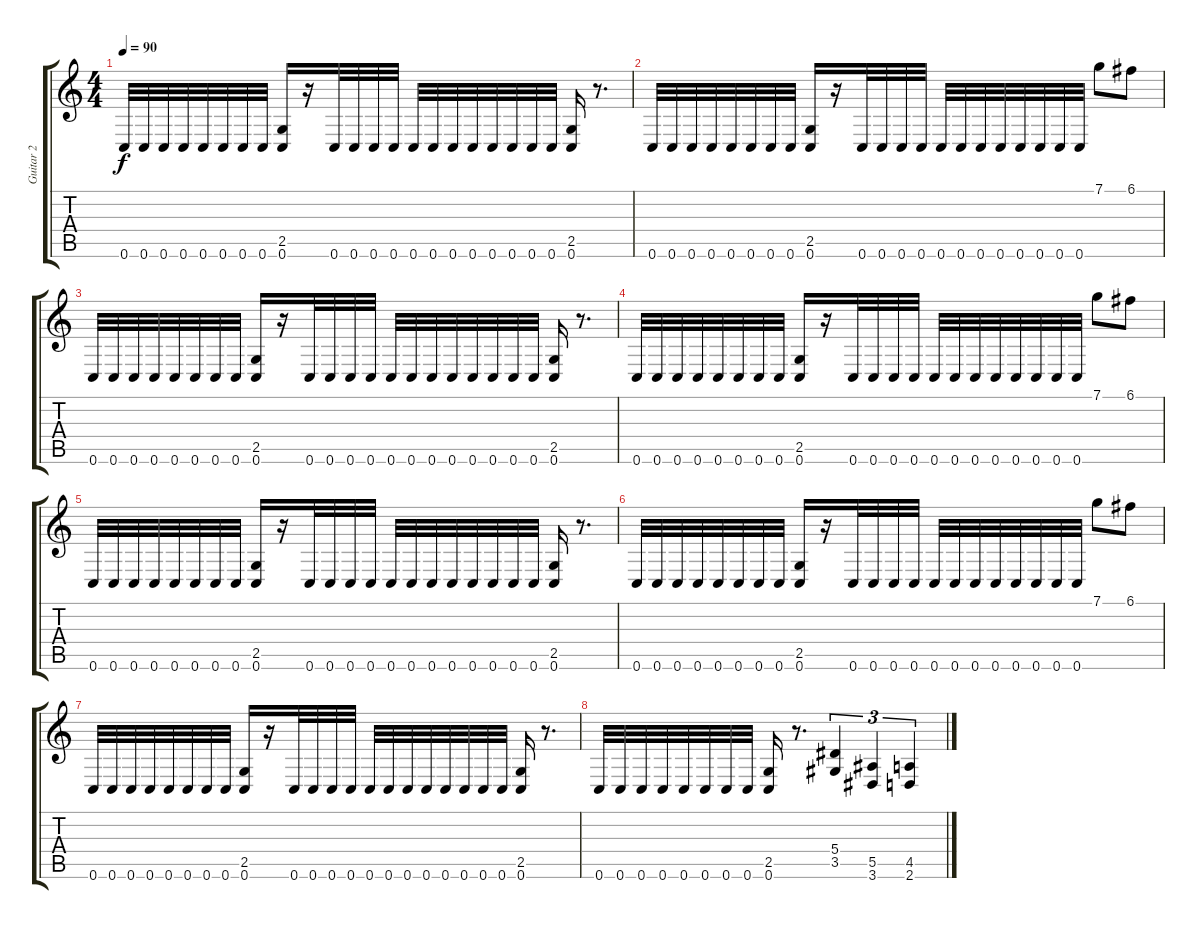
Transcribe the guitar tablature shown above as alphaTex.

\track ("Guitar 2" "Guitar 2") {instrument distortionguitar}
\staff {score tabs}
\tuning (C4 G3 Eb3 Bb2 F2 C2) {hide}
\ts (4 4)
\tempo 90
\clef g2
\ks c
0.6.32{dy f} 0.6.32 0.6.32 0.6.32 0.6.32 0.6.32 0.6.32 0.6.32 (2.5 0.6).16 r.16 0.6.32 0.6.32 0.6.32 0.6.32 0.6.32 0.6.32 0.6.32 0.6.32 0.6.32 0.6.32 0.6.32 0.6.32 (2.5 0.6).16 r.8{d} |
0.6.32 0.6.32 0.6.32 0.6.32 0.6.32 0.6.32 0.6.32 0.6.32 (2.5 0.6).16 r.16 0.6.32 0.6.32 0.6.32 0.6.32 0.6.32 0.6.32 0.6.32 0.6.32 0.6.32 0.6.32 0.6.32 0.6.32 7.1.8 6.1.8 |
0.6.32 0.6.32 0.6.32 0.6.32 0.6.32 0.6.32 0.6.32 0.6.32 (2.5 0.6).16 r.16 0.6.32 0.6.32 0.6.32 0.6.32 0.6.32 0.6.32 0.6.32 0.6.32 0.6.32 0.6.32 0.6.32 0.6.32 (2.5 0.6).16 r.8{d} |
0.6.32 0.6.32 0.6.32 0.6.32 0.6.32 0.6.32 0.6.32 0.6.32 (2.5 0.6).16 r.16 0.6.32 0.6.32 0.6.32 0.6.32 0.6.32 0.6.32 0.6.32 0.6.32 0.6.32 0.6.32 0.6.32 0.6.32 7.1.8 6.1.8 |
0.6.32 0.6.32 0.6.32 0.6.32 0.6.32 0.6.32 0.6.32 0.6.32 (2.5 0.6).16 r.16 0.6.32 0.6.32 0.6.32 0.6.32 0.6.32 0.6.32 0.6.32 0.6.32 0.6.32 0.6.32 0.6.32 0.6.32 (2.5 0.6).16 r.8{d} |
0.6.32 0.6.32 0.6.32 0.6.32 0.6.32 0.6.32 0.6.32 0.6.32 (2.5 0.6).16 r.16 0.6.32 0.6.32 0.6.32 0.6.32 0.6.32 0.6.32 0.6.32 0.6.32 0.6.32 0.6.32 0.6.32 0.6.32 7.1.8 6.1.8 |
0.6.32 0.6.32 0.6.32 0.6.32 0.6.32 0.6.32 0.6.32 0.6.32 (2.5 0.6).16 r.16 0.6.32 0.6.32 0.6.32 0.6.32 0.6.32 0.6.32 0.6.32 0.6.32 0.6.32 0.6.32 0.6.32 0.6.32 (2.5 0.6).16 r.8{d} |
0.6.32 0.6.32 0.6.32 0.6.32 0.6.32 0.6.32 0.6.32 0.6.32 (2.5 0.6).16 r.8{d} (5.4 3.5).4{tu (3 2)} (5.5 3.6).4{tu (3 2)} (4.5 2.6).4{tu (3 2)}
